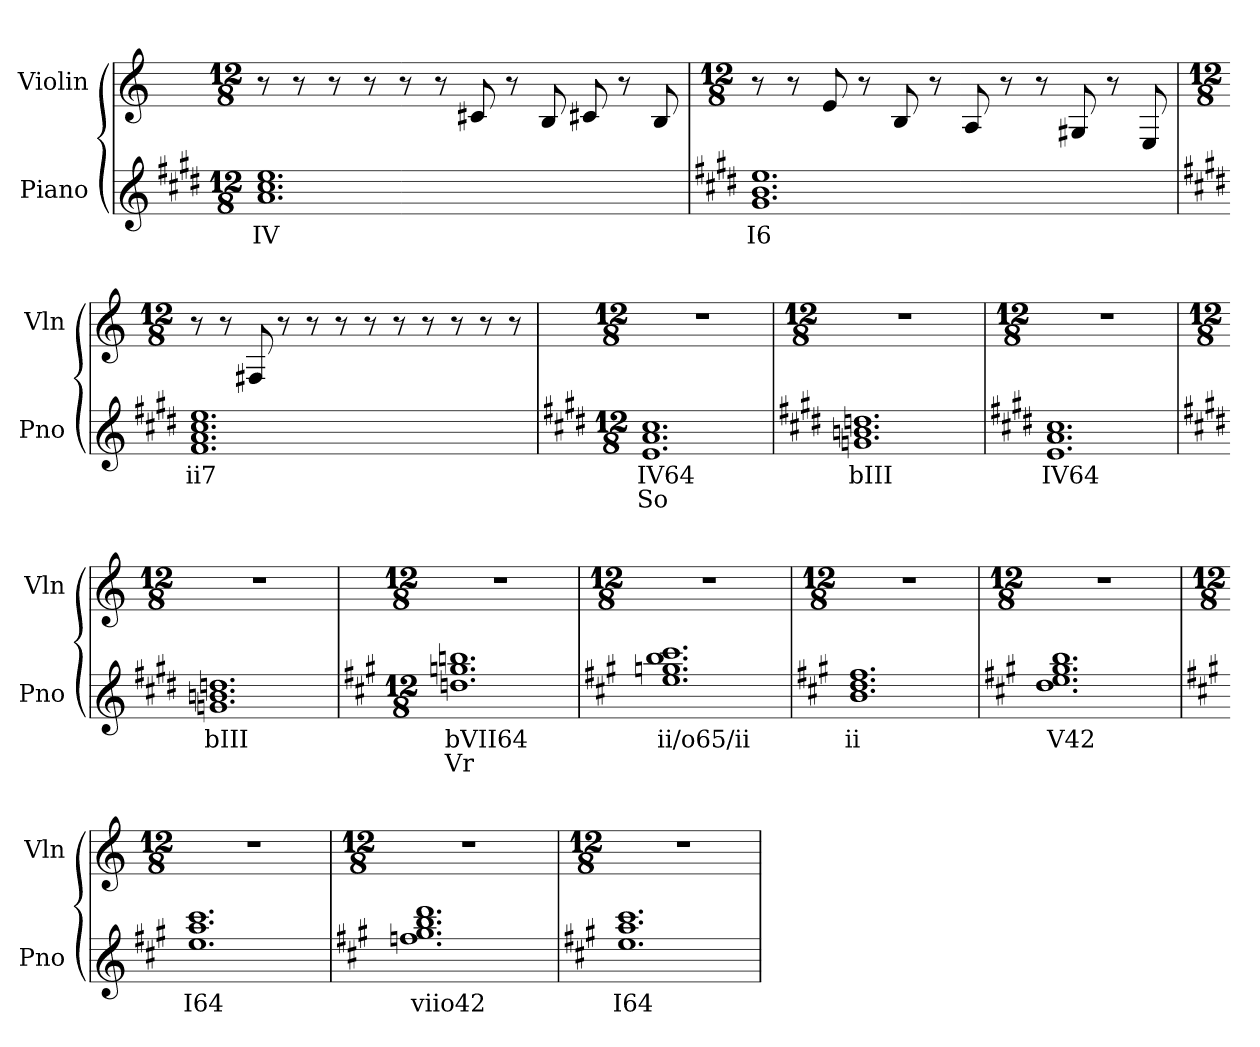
**kern	**text	**text	**kern
*part2	*part2	*part2	*part1
*staff2	*staff2	*staff2	*staff1
*I"Piano	*	*	*I"Violin
*I'Pno	*	*	*I'Vln
*k[f#c#g#d#]	*	*	*
*E:	*	*	*
*M12/8	*	*	*M12/8
=	=	=	=
1.a 1.cc# 1.ee	IV	.	8r
.	.	.	8r
.	.	.	8r
.	.	.	8r
.	.	.	8r
.	.	.	8r
.	.	.	8c#X
.	.	.	8r
.	.	.	8B
.	.	.	8c#X
.	.	.	8r
.	.	.	8B
=	=	=	=
*k[f#c#g#d#]	*	*	*
*E:	*	*	*
*	*	*	*M12/8
1.g# 1.b 1.ee	I6	.	8r
.	.	.	8r
.	.	.	8e
.	.	.	8r
.	.	.	8B
.	.	.	8r
.	.	.	8A
.	.	.	8r
.	.	.	8r
.	.	.	8G#X
.	.	.	8r
.	.	.	8E
=	=	=	=
*k[f#c#g#d#]	*	*	*
*E:	*	*	*
*	*	*	*M12/8
1.f# 1.a 1.cc# 1.ee	ii7	.	8r
.	.	.	8r
.	.	.	8F#X
.	.	.	8r
.	.	.	8r
.	.	.	8r
.	.	.	8r
.	.	.	8r
.	.	.	8r
.	.	.	8r
.	.	.	8r
.	.	.	8r
=	=	=	=
*k[f#c#g#d#]	*	*	*
*E:	*	*	*
*M12/8	*	*	*M12/8
1.e 1.a 1.cc#	IV64	So	1.r
=	=	=	=
*k[f#c#g#d#]	*	*	*
*E:	*	*	*
*	*	*	*M12/8
1.gn 1.bn 1.ddn	bIII	.	1.r
=	=	=	=
*k[f#c#g#d#]	*	*	*
*E:	*	*	*
*	*	*	*M12/8
1.e 1.a 1.cc#	IV64	.	1.r
=	=	=	=
*k[f#c#g#d#]	*	*	*
*E:	*	*	*
*	*	*	*M12/8
1.gn 1.bn 1.ddn	bIII	.	1.r
=	=	=	=
*k[f#c#g#]	*	*	*
*A:	*	*	*
*M12/8	*	*	*M12/8
1.ddn 1.ggn 1.bbn	bVII64	Vr	1.r
=	=	=	=
*k[f#c#g#]	*	*	*
*A:	*	*	*
*	*	*	*M12/8
1.ee 1.ggn 1.bb 1.ccc#	ii/o65/ii	.	1.r
=	=	=	=
*k[f#c#g#]	*	*	*
*A:	*	*	*
*	*	*	*M12/8
1.b 1.dd 1.ff#	ii	.	1.r
=	=	=	=
*k[f#c#g#]	*	*	*
*A:	*	*	*
*	*	*	*M12/8
1.dd 1.ee 1.gg# 1.bb	V42	.	1.r
=	=	=	=
*k[f#c#g#]	*	*	*
*A:	*	*	*
*	*	*	*M12/8
1.ee 1.aa 1.ccc#	I64	.	1.r
=	=	=	=
*k[f#c#g#]	*	*	*
*A:	*	*	*
*	*	*	*M12/8
1.ffn 1.gg# 1.bb 1.ddd	viio42	.	1.r
=	=	=	=
*k[f#c#g#]	*	*	*
*A:	*	*	*
*	*	*	*M12/8
1.ee 1.aa 1.ccc#	I64	.	1.r
=	=	=	=
*-	*-	*-	*-
